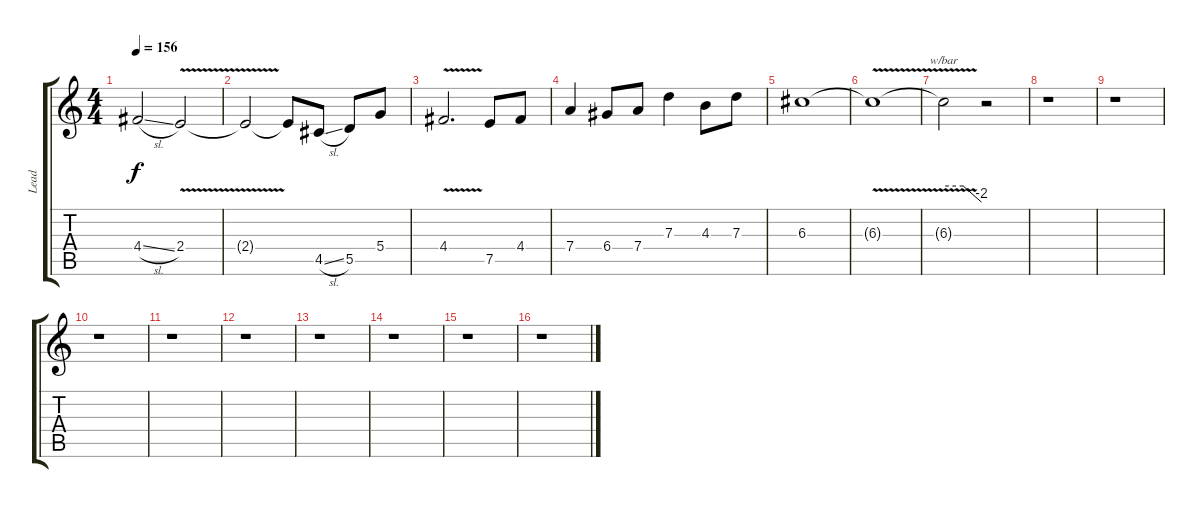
\track ("Lead" "Lead") {instrument overdrivenguitar}
\staff {score tabs}
\tuning (E4 B3 G3 D3 A2 E2) {hide}
\ts (4 4)
\tempo 156
\clef g2
\ks c
4.4{sl}.2{dy f} 2.4{v}.2 |
2.4{t}.2 2.4{t}.8 4.5{sl}.8 5.5.8 5.4.8 |
4.4{v}.2{d} 7.5.8 4.4.8 |
7.4.4 6.4.8 7.4.8 7.3.4 4.3.8 7.3.8 |
6.3.1 |
6.3{v t}.1 |
6.3{t}.2{tbe (custom default 0 0 31 0 60 -8)} r.2 |
r.1 |
r.1 |
r.1 |
r.1 |
r.1 |
r.1 |
r.1 |
r.1 |
r.1
